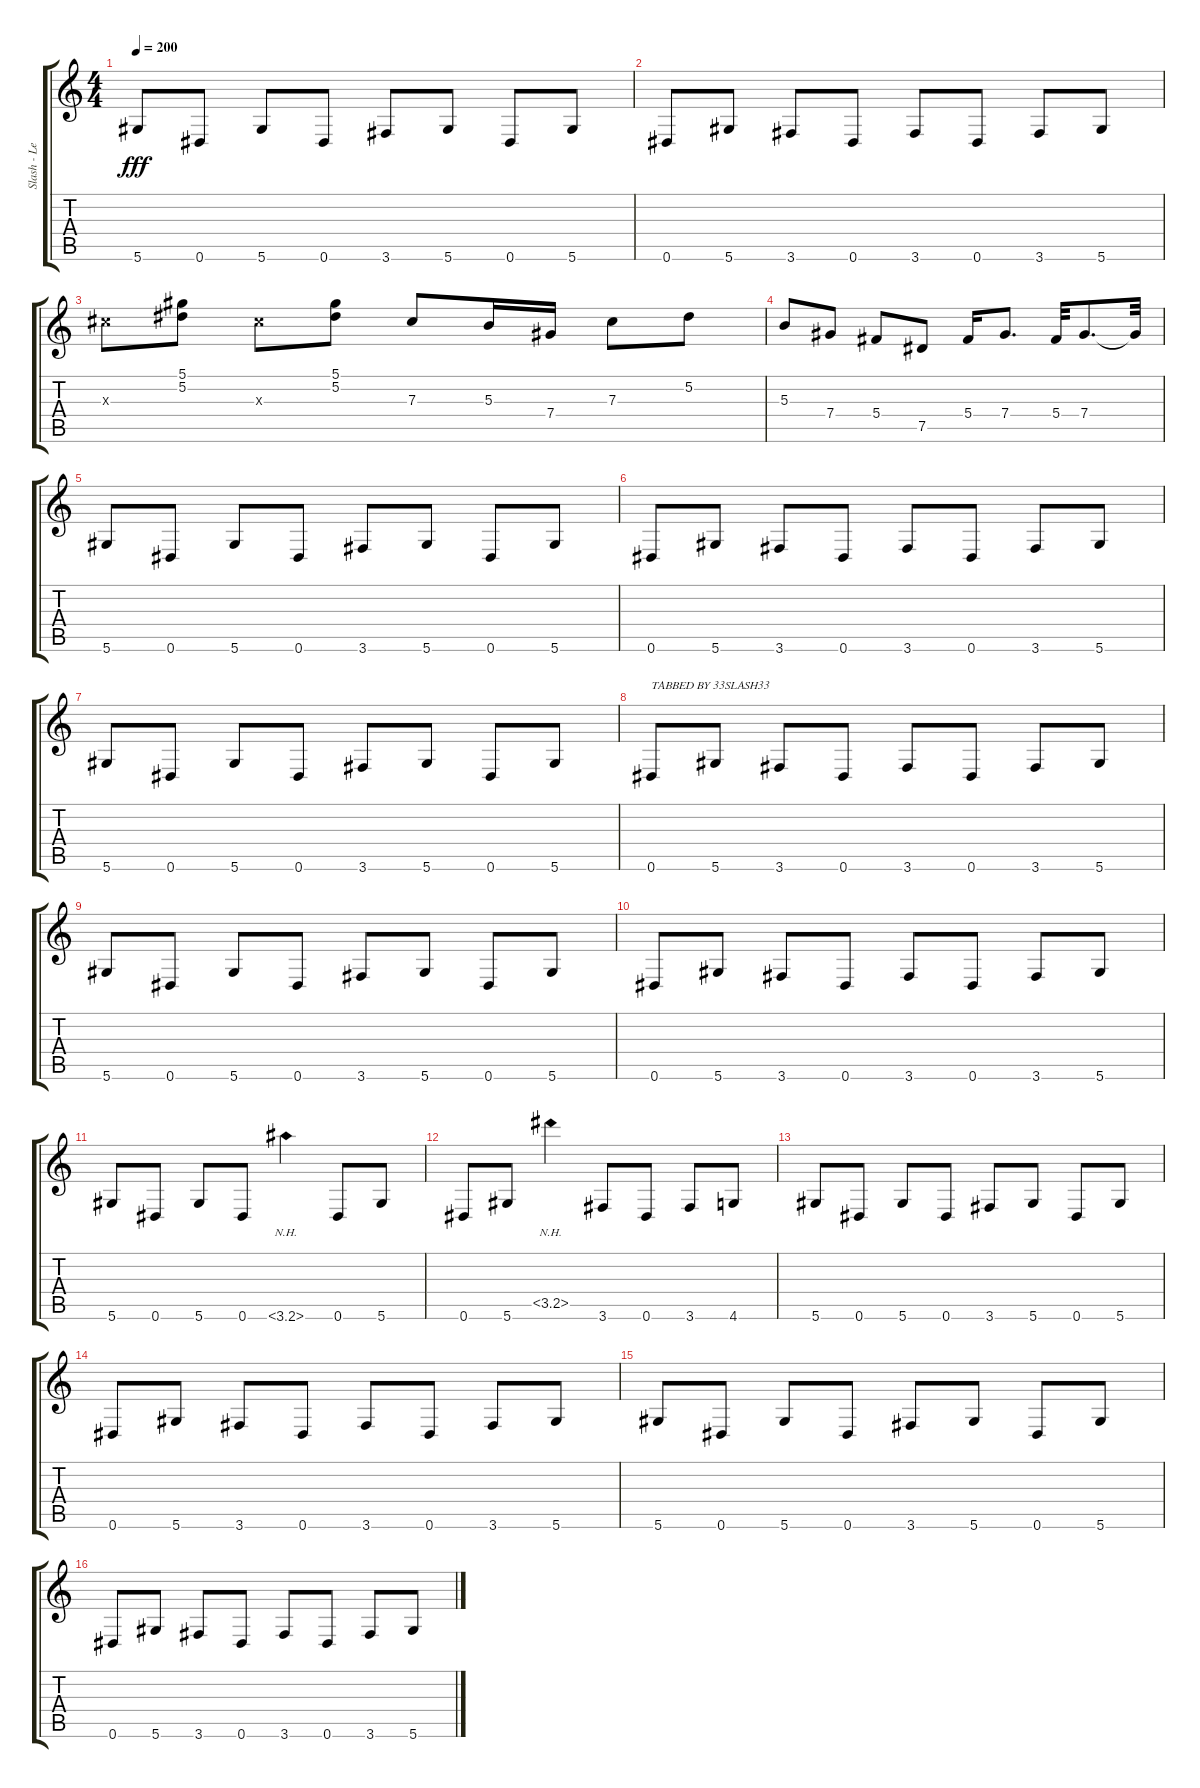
\track ("Slash - Lead Guitar" "Slash - Le") {instrument acousticguitarsteel}
\staff {score tabs}
\tuning (Eb4 Bb3 Gb3 Db3 Ab2 Eb2) {hide}
\ts (4 4)
\tempo 200
\clef g2
\ks c
5.6.8{dy fff} 0.6.8 5.6.8 0.6.8 3.6.8 5.6.8 0.6.8 5.6.8 |
0.6.8 5.6.8 3.6.8 0.6.8 3.6.8 0.6.8 3.6.8 5.6.8 |
7.3{x}.8 (5.1 5.2).8 7.3{x}.8 (5.1 5.2).8 7.3.8 5.3.16 7.4.16 7.3.8 5.2.8 |
5.3.8 7.4.8 5.4.8 7.5.8 5.4.16 7.4.8{d} 5.4.32 7.4.8{d} 7.4{t}.32 |
5.6.8 0.6.8 5.6.8 0.6.8 3.6.8 5.6.8 0.6.8 5.6.8 |
0.6.8 5.6.8 3.6.8 0.6.8 3.6.8 0.6.8 3.6.8 5.6.8 |
5.6.8 0.6.8 5.6.8 0.6.8 3.6.8 5.6.8 0.6.8 5.6.8 |
0.6.8{txt "TABBED BY 33SLASH33"} 5.6.8 3.6.8 0.6.8 3.6.8 0.6.8 3.6.8 5.6.8 |
5.6.8 0.6.8 5.6.8 0.6.8 3.6.8 5.6.8 0.6.8 5.6.8 |
0.6.8 5.6.8 3.6.8 0.6.8 3.6.8 0.6.8 3.6.8 5.6.8 |
5.6.8 0.6.8 5.6.8 0.6.8 3.6{nh}.4 0.6.8 5.6.8 |
0.6.8 5.6.8 3.5{nh}.4 3.6.8 0.6.8 3.6.8 4.6.8 |
5.6.8 0.6.8 5.6.8 0.6.8 3.6.8 5.6.8 0.6.8 5.6.8 |
0.6.8 5.6.8 3.6.8 0.6.8 3.6.8 0.6.8 3.6.8 5.6.8 |
5.6.8 0.6.8 5.6.8 0.6.8 3.6.8 5.6.8 0.6.8 5.6.8 |
0.6.8 5.6.8 3.6.8 0.6.8 3.6.8 0.6.8 3.6.8 5.6.8
